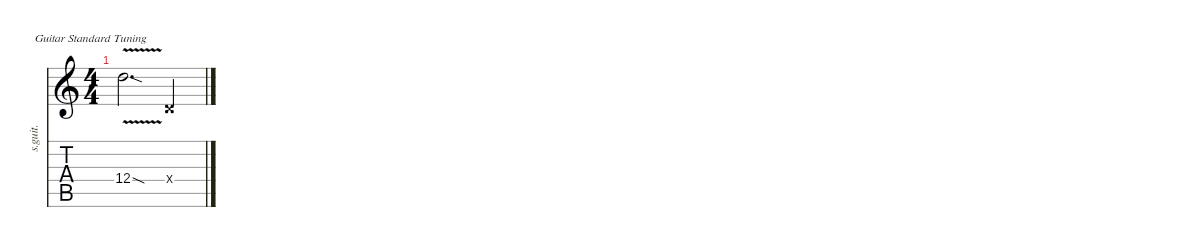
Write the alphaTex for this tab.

\defaultSystemsLayout 4
\hideDynamics
\bracketExtendMode nobrackets
\track ("Lead Guitar" "s.guit.") {instrument distortionguitar}
\staff {score tabs}
\tuning (E4 B3 G3 D3 A2 E2)
\ts (4 4)
\tempo (96 hide)
\clef g2
\ks c
12.4{v sod t}.2{d dy f} 0.4{x}.4
